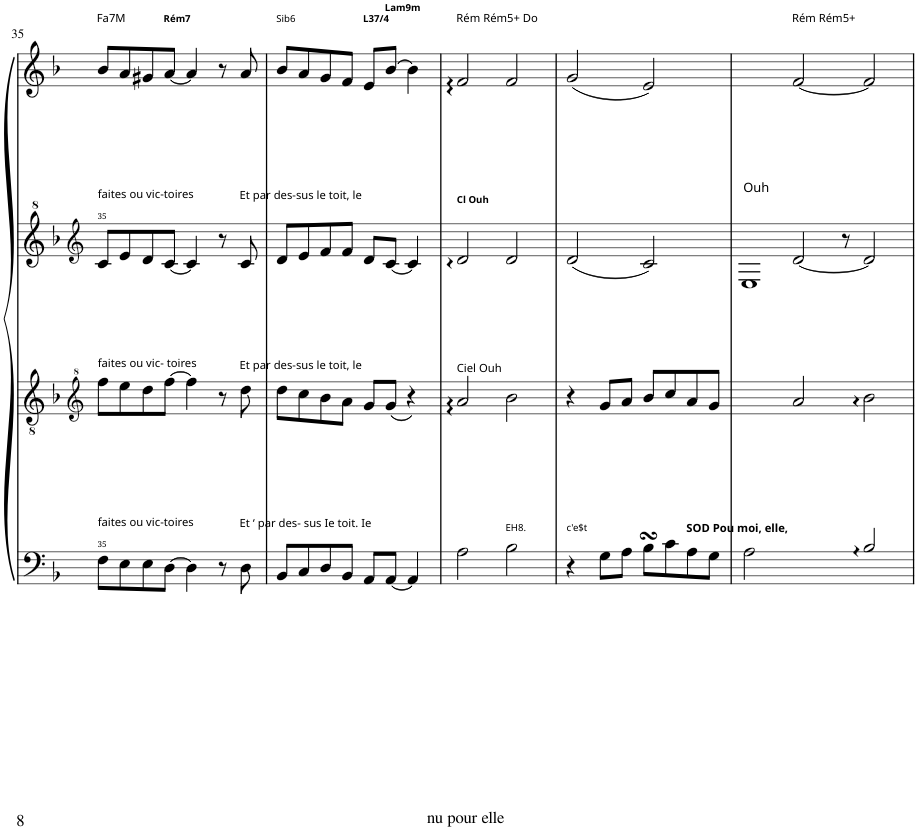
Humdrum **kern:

**kern	**kern	**kern	**kern
*part1	*part1	*part1	*part1
*staff4	*staff3	*staff2	*staff1
!!LO:PB:g=z
*clefF4	*clefG^2	*clefG2	*clefG2
*k[b-]	*k[b-]	*k[b-]	*k[b-]
*M2/2	*M2/2	*M2/2	*M2/2
=35	=35	=35	=35
!	!	!	!LO:TX:a:t=Fa7M
!	!	!	!LO:TX:b:t=faites ou vic-toires
!	!	!	!LO:TX:b:t=35
!	!	!LO:TX:b:t=faites ou vic- toires	!
!	!LO:TX:b:t=faites ou vic-toires	!	!
!	!LO:TX:b:t=35	!	!
8F\L	8fff\L	8c/L	8b-/L
8E\	8eee\	8e/	8a/
8E\	8ddd\	8d/	8g#X/
!	!	!	!LO:TX:a:B:t=Rém7
[8D\J	[8fff\J	[8c/J	[8a/J
4D\]	4fff\]	4c/]	4a/]
8r	8r	8r	8r
!	!	!	!LO:TX:b:t=Et par des-sus le toit, le
!	!	!LO:TX:b:t=Et par des-sus le toit, le	!
!	!LO:TX:b:t=Et ‘ par des- sus Ie toit. Ie	!	!
8D\	8ddd\	8c/	8a/
=36	=36	=36	=36
!	!	!	!LO:TX:a:t=Sib6
8BB-/L	8ddd\L	8d/L	8b-/L
8C/	8ccc\	8e/	8a/
8D/	8bb-\	8f/	8g/
8BB-/J	8aa\J	8f/J	8f/J
!	!	!	!LO:TX:a:B:t=L37/4
8AA/L	8gg/L	8d/L	8e/L
!	!	!	!LO:TX:a:B:t=Lam9m
[8AA/J	8gg/J	[8c/J	[8b-/J
4AA/]	4r	4c/]	4b-\]
=37	=37	=37	=37
!	!	!	!LO:TX:a:t=Rém Rém5+ Do
!	!	!	!LO:TX:b:B:t=Cl Ouh
!	!	!LO:TX:b:t=Ciel Ouh	!
2A\	2aa:/	2d/	2f/
!	!LO:TX:b:t=EH8.	!	!
2B-\	2bb-\	2d/	2f/
=38	=38	=38	=38
!	!LO:TX:b:t=c'e$t	!	!
4r	4r	2d/	(2g/
8G\L	8gg/L	.	.
8A\J	8aa/J	.	.
8B-sSSs\L	8bb-/L	2c/	2e/)
8c\	8ccc/	.	.
!	!LO:TX:b:B:t=SOD Pou moi, elle,	!	!
8A\	8aa/	.	.
8G\J	8gg/J	.	.
=39	=39	=39	=39
*^	*^	*^	*^
*	*	*	*	*	*^	*	*
!	!	!	!	!LO:TX:a:t=Ouh	!	!	!	!
2ryy	2A\	2ryy	2ryy	1E	2ryy	2ryy	1ryy	2ryy
!	!	!	!	!	!	!	!	!LO:TX:a:t=Rém Rém5+
2ryy	8ryy	2aa/	2ryy	.	[2d/	2ryy	.	[2f/
*v	*v	*	*	*	*	*	*	*
8r	8ryy	8ryy	2ryy	8ryy	8ryy	2ryy	8ryy
*^	*	*	*	*	*	*	*
2ryy	2B-/	2bb-\	2ryy	.	2d/]	2ryy	.	2f/]
.	.	.	.	8ryy	.	.	8ryy	.
*v	*v	*	*	*	*	*	*	*
*	*v	*v	*	*	*	*	*
*	*	*v	*v	*v	*	*
*	*	*	*v	*v
=	=	=	=
*-	*-	*-	*-
